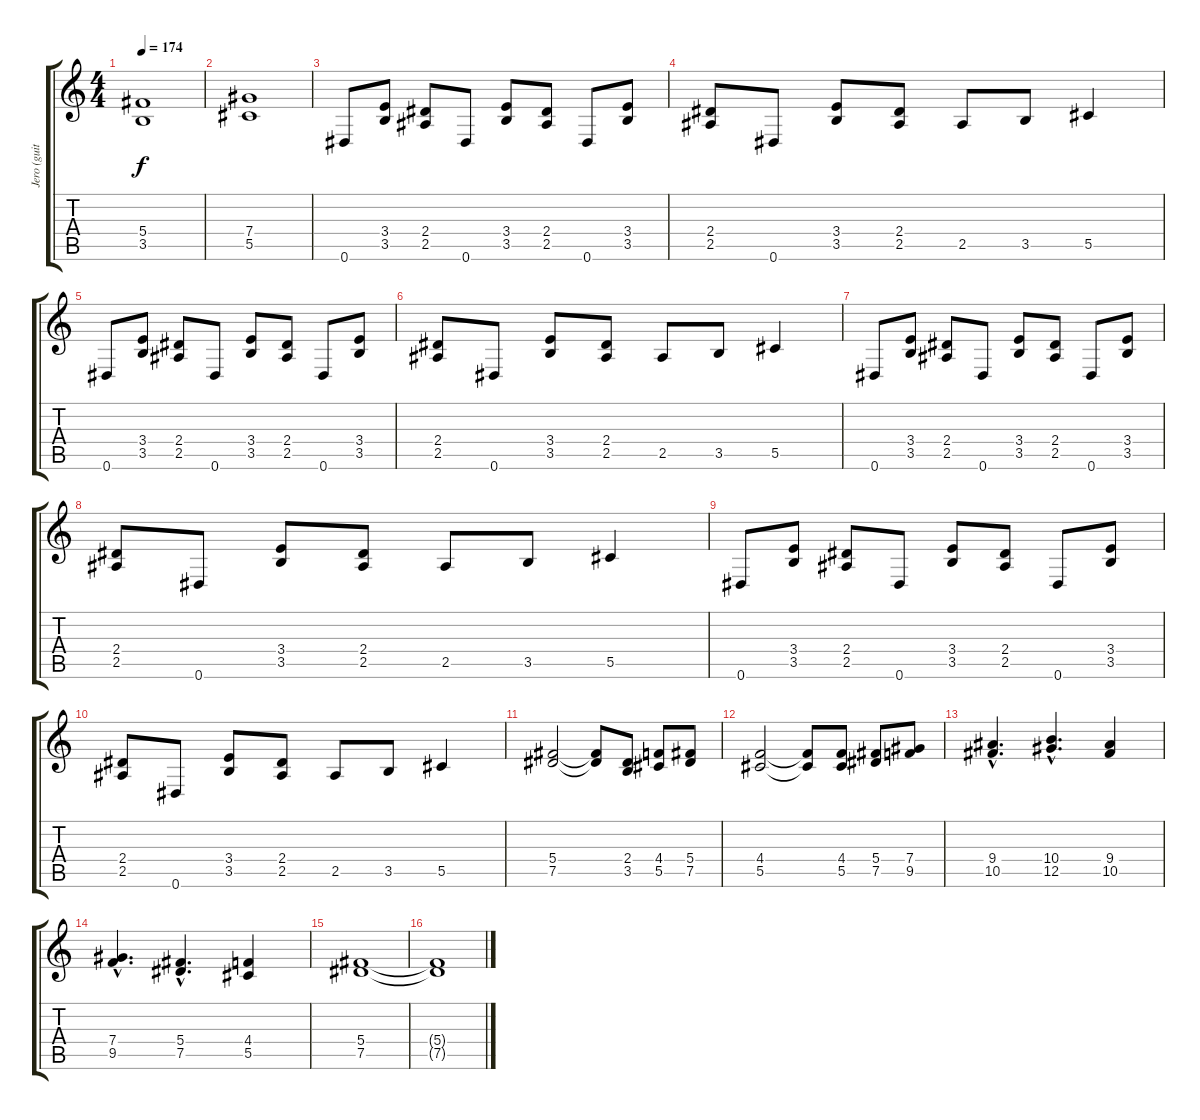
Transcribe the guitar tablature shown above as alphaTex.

\track ("Jero (guitarra)" "Jero (guit") {instrument distortionguitar}
\staff {score tabs}
\tuning (Eb4 Bb3 Gb3 Db3 Ab2 Eb2) {hide}
\ts (4 4)
\tempo 174
\clef g2
\ks c
(5.4 3.5).1{dy f} |
(7.4 5.5).1 |
0.6.8 (3.4 3.5).8 (2.4 2.5).8 0.6.8 (3.4 3.5).8 (2.4 2.5).8 0.6.8 (3.4 3.5).8 |
(2.4 2.5).8 0.6.8 (3.4 3.5).8 (2.4 2.5).8 2.5.8 3.5.8 5.5.4 |
0.6.8 (3.4 3.5).8 (2.4 2.5).8 0.6.8 (3.4 3.5).8 (2.4 2.5).8 0.6.8 (3.4 3.5).8 |
(2.4 2.5).8 0.6.8 (3.4 3.5).8 (2.4 2.5).8 2.5.8 3.5.8 5.5.4 |
0.6.8 (3.4 3.5).8 (2.4 2.5).8 0.6.8 (3.4 3.5).8 (2.4 2.5).8 0.6.8 (3.4 3.5).8 |
(2.4 2.5).8 0.6.8 (3.4 3.5).8 (2.4 2.5).8 2.5.8 3.5.8 5.5.4 |
0.6.8 (3.4 3.5).8 (2.4 2.5).8 0.6.8 (3.4 3.5).8 (2.4 2.5).8 0.6.8 (3.4 3.5).8 |
(2.4 2.5).8 0.6.8 (3.4 3.5).8 (2.4 2.5).8 2.5.8 3.5.8 5.5.4 |
(5.4 7.5).2 (5.4{t} 7.5{t}).8 (2.4 3.5).8 (4.4 5.5).8 (5.4 7.5).8 |
(4.4 5.5).2 (4.4{t} 5.5{t}).8 (4.4 5.5).8 (5.4 7.5).8 (7.4 9.5).8 |
(9.4{hac} 10.5{hac}).4{d} (10.4{hac} 12.5{hac}).4{d} (9.4 10.5).4 |
(7.4{hac} 9.5{hac}).4{d} (5.4{hac} 7.5{hac}).4{d} (4.4 5.5).4 |
(5.4 7.5).1 |
(5.4{t} 7.5{t}).1
